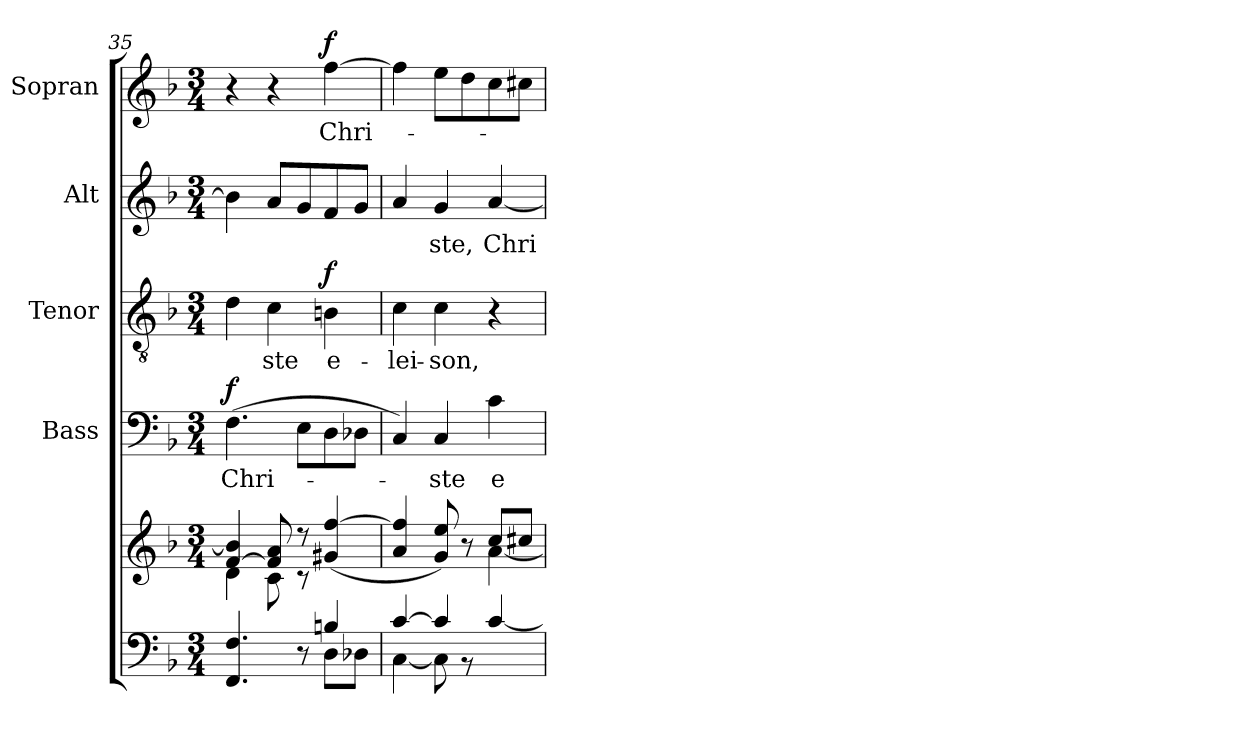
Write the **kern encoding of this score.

**kern	**kern	**kern	**text	**dynam	**kern	**text	**dynam	**kern	**text	**kern	**text	**dynam
*part5	*part5	*part4	*part4	*part4	*part3	*part3	*part3	*part2	*part2	*part1	*part1	*part1
*staff6	*staff5	*staff4	*staff4	*staff4	*staff3	*staff3	*staff3	*staff2	*staff2	*staff1	*staff1	*staff1
*	*	*I"Bass	*	*	*I"Tenor	*	*	*I"Alt	*	*I"Sopran	*	*
*	*	*I'B.	*	*	*I'T.	*	*	*I'A.	*	*I'S.	*	*
*clefF4	*clefG2	*clefF4	*	*	*clefGv2	*	*	*clefG2	*	*clefG2	*	*
*k[b-]	*k[b-]	*k[b-]	*	*	*k[b-]	*	*	*k[b-]	*	*k[b-]	*	*
*F:	*F:	*F:	*	*	*F:	*	*	*F:	*	*F:	*	*
*M3/4	*M3/4	*M3/4	*	*	*M3/4	*	*	*M3/4	*	*M3/4	*	*
=35	=35	=35	=35	=35	=35	=35	=35	=35	=35	=35	=35	=35
*^	*^	*	*	*	*	*	*	*	*	*	*	*
!	!	!	!	!	!LO:LY:b	!LO:DY:a	!	!	!	!	!	!	!	!
4.FF/ 4.F/	2ryy	[>4f/ 4b-/]	4d\	(>4.F\	Chri-	f	4d\	.	.	4b-\]	.	4r	.	.
!	!	!	!	!	!	!	!	!LO:LY:b	!	!	!	!	!	!
.	.	8f/] 8a/	8c\	.	.	.	4c\	-ste	.	8a/L	.	4r	.	.
8r	.	8r	8r	8E\L	.	.	.	.	.	8g/	.	.	.	.
!	!	!	!	!	!	!	!	!LO:LY:b	!LO:DY:a	!	!	!	!LO:LY:b	!LO:DY:a
4Bn/	8D\L	(4g#X/ [>4ff/	4ryy	8D\	.	.	4Bn\	e-	f	8f/	.	[4ff\	Chri-	f
.	8D-X\J	.	.	8D-X\J	.	.	.	.	.	8g/J	.	.	.	.
=36	=36	=36	=36	=36	=36	=36	=36	=36	=36	=36	=36	=36	=36	=36
!	!	!	!	!	!	!	!	!LO:LY:b	!	!	!	!	!	!
[>4c/	[<4C\	4a/ 4ff/]	2ryy	4C/)	.	.	4c\	-lei-	.	4a/	.	4ff\]	.	.
!	!	!	!	!	!LO:LY:b	!	!	!LO:LY:b	!	!	!LO:LY:b	!	!	!
4c/]	8C\]	8g/ 8ee/)	.	4C/	-ste	.	4c\	-son,	.	4g/	-ste,	8ee\L	.	.
.	8rBB	8r	.	.	.	.	.	.	.	.	.	8dd\	.	.
!	!	!	!	!	!LO:LY:b	!	!	!	!	!	!LO:LY:b	!	!	!
[>4c/	4ryy	8cc/L	[<4a\	4c\	e-	.	4r	.	.	[4a/	Chri-	8cc\	.	.
.	.	8cc#X/J	.	.	.	.	.	.	.	.	.	8cc#X\J	.	.
*v	*v	*	*	*	*	*	*	*	*	*	*	*	*	*
*	*v	*v	*	*	*	*	*	*	*	*	*	*	*
=	=	=	=	=	=	=	=	=	=	=	=	=
*-	*-	*-	*-	*-	*-	*-	*-	*-	*-	*-	*-	*-
